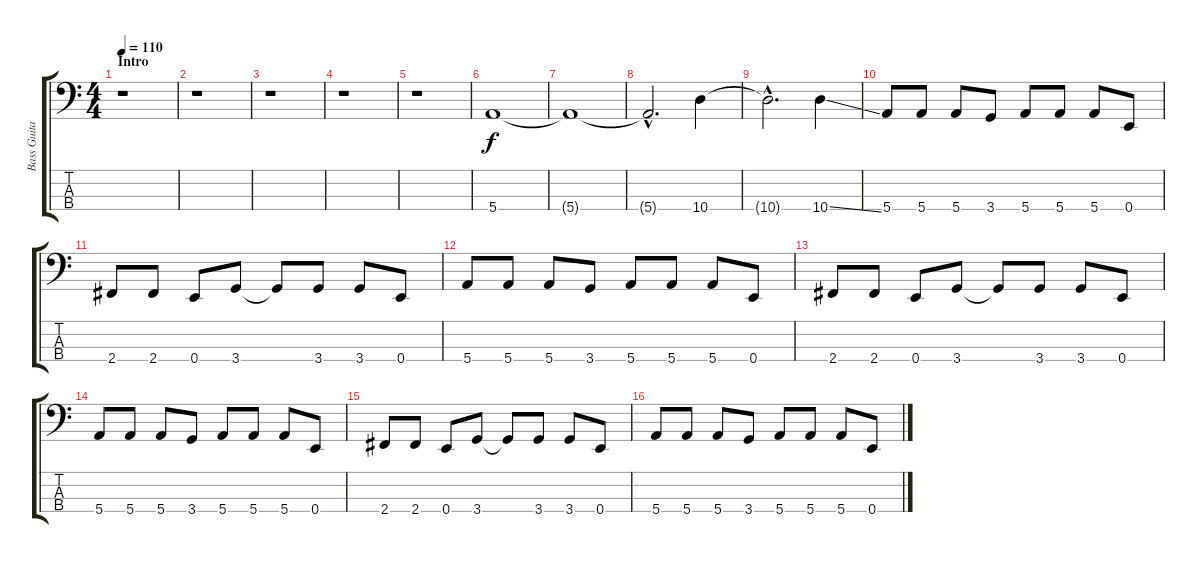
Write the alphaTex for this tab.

\track ("Bass Guitar" "Bass Guita") {instrument electricbasspick}
\staff {score tabs}
\tuning (G2 D2 A1 E1) {hide}
\ts (4 4)
\section ("" "Intro")
\tempo 110
\clef f4
\ks c
r.1{dy f instrument electricbasspick} |
r.1 |
r.1 |
r.1 |
r.1 |
5.4.1 |
5.4{t}.1 |
5.4{hac t}.2{d} 10.4.4 |
10.4{hac t}.2{d} 10.4{ss}.4 |
5.4.8 5.4.8 5.4.8 3.4.8 5.4.8 5.4.8 5.4.8 0.4.8 |
2.4.8 2.4.8 0.4.8 3.4.8 3.4{t}.8 3.4.8 3.4.8 0.4.8 |
5.4.8 5.4.8 5.4.8 3.4.8 5.4.8 5.4.8 5.4.8 0.4.8 |
2.4.8 2.4.8 0.4.8 3.4.8 3.4{t}.8 3.4.8 3.4.8 0.4.8 |
5.4.8 5.4.8 5.4.8 3.4.8 5.4.8 5.4.8 5.4.8 0.4.8 |
2.4.8 2.4.8 0.4.8 3.4.8 3.4{t}.8 3.4.8 3.4.8 0.4.8 |
5.4.8 5.4.8 5.4.8 3.4.8 5.4.8 5.4.8 5.4.8 0.4.8
